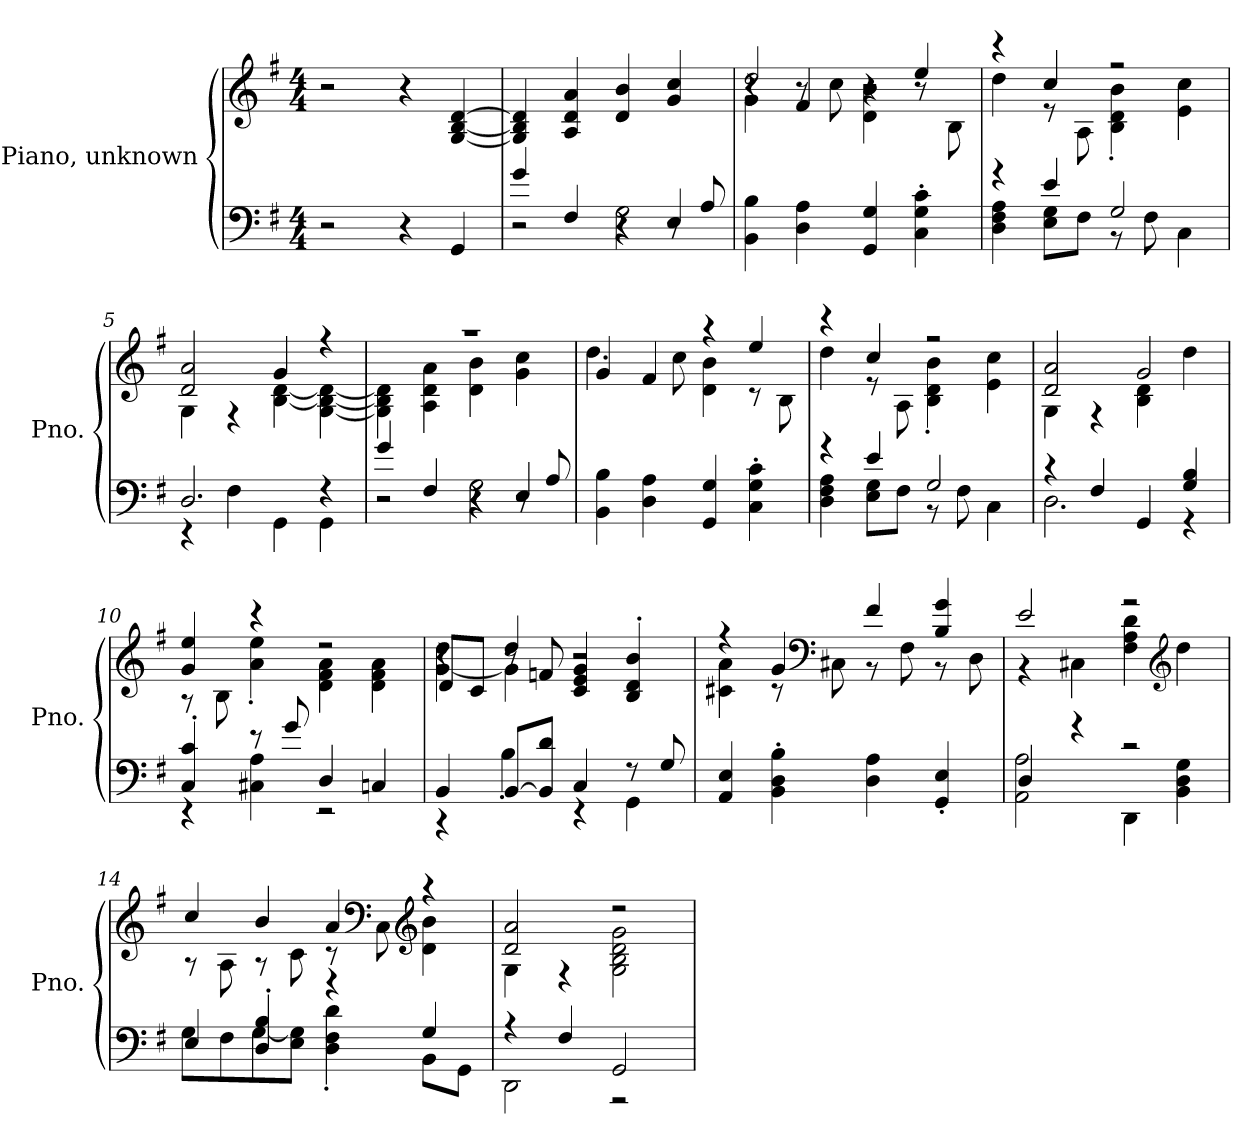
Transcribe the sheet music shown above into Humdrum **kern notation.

**kern	**kern
*part1	*part1
*staff2	*staff1
*I"Piano, unknown	*
*I'Pno.	*
*clefF4	*clefG2
*k[f#]	*k[f#]
*M4/4	*M4/4
*MM120	*MM120
=1	=1
2r	2r
4r	4r
4GG/	[4G/ [4B/ [4d/
=2	=2
*^	*
*	*^	*
4g/	2r	2r	4G/] 4B/] 4d/]
4F#/	.	.	4A/ 4d/ 4a/
4r	2G\	4r	4d/ 4b/
8r	.	4E/	4g/ 4cc/
8A/	.	.	.
*v	*v	*v	*
=3	=3
*	*^
*	*	*^
4BB\ 4B\	2dd/	4g\	4r
4D\ 4A\	.	8r	4f#/
.	.	8cc\	.
4GG/ 4G/	4r	4d\ 4b\	2r
4C\' 4G\' 4c\'	4ee/	8r	.
.	.	8B\	.
*	*	*v	*v
=4	=4	=4
*^	*	*
4r	4D\ 4F#\ 4A\	4r	4dd\
4e/	8E\ 8G\L	4cc/	8r
.	8F#\J	.	8A\
2G/	8r	2r	4B\' 4d\' 4b\'
.	8F#\	.	.
.	4C\	.	4e\ 4cc\
=5	=5	=5	=5
2.D/	4r	2d/ 2a/	4G\
.	4F#\	.	4r
.	4GG\	4g/	[4B\ [4d\
4r	4GG\	4r	[4G\ 4B\_ 4d\_
=6	=6	=6	=6
*	*^	*	*
4g/	2r	2r	1r	4G\] 4B\] 4d\]
4F#/	.	.	.	4A\ 4d\ 4a\
4r	2G\	4r	.	4d\ 4b\
8r	.	4E/	.	4g\ 4cc\
8A/	.	.	.	.
*v	*v	*v	*	*
!!LO:LB:g=z	!!
=7	=7	=7
4BB\ 4B\	4g/	4.dd\
4D\ 4A\	4f#/	.
.	.	8cc\
4GG/ 4G/	4r	4d\ 4b\
4C\' 4G\' 4c\'	4ee/	8r
.	.	8B\
=8	=8	=8
*^	*	*
4r	4D\ 4F#\ 4A\	4r	4dd\
4e/	8E\ 8G\L	4cc/	8r
.	8F#\J	.	8A\
2G/	8r	2r	4B\' 4d\' 4b\'
.	8F#\	.	.
.	4C\	.	4e\ 4cc\
=9	=9	=9	=9
4r	2.D\	2d/ 2a/	4G\
4F#/	.	.	4r
4GG/	.	2g/	4B\ 4d\
4G/ 4B/	4r	.	4dd\
=10	=10	=10	=10
4C/' 4c/'	4r	4g/ 4ee/	8r
.	.	.	8B\
8r	4C#X\ 4A\	4r	4a\' 4ee\'
8g/	.	.	.
4D/	2r	2r	4d\ 4f#\ 4a\
4Cn/	.	.	4d\ 4f#\ 4a\
=11	=11	=11	=11
*	*	*	*^
4BB/	4r	4r	[4g\ 4dd\	8d/L
.	.	.	.	8c/J
[8BB/L	4B'\	4dd/	4g\]	8r
8BB/] 8d/J	.	.	.	8fn/
4C/	4r	2r	2r	4c/ 4e/ 4g/
8r	4GG\	.	.	4B/' 4d/' 4b/'
8G/	.	.	.	.
*v	*v	*	*	*
*	*	*v	*v
!!LO:LB:g=z
=12	=12	=12
4AA/ 4E/	4r	4c#X\ 4a\
4BB\' 4D\' 4B\'	4g/	8r
*	*clefF4	*
.	.	8C#X\
4D\ 4A\	4f#/	8r
.	.	8F#\
4GG/' 4E/'	4B/ 4g/	8r
.	.	8D\
=13	=13	=13
*^	*	*
4D/	2AA\ 2A\	2e/	4r
4r	.	.	4C#X\
2r	4DD\	2r	4F#\ 4A\ 4d\
*	*	*clefG2	*
.	4BB\ 4D\ 4G\	.	4dd\
=14	=14	=14	=14
4E/	8G\L	4cc/	8r
.	8F#\	.	8A\
4D/' 4B/'	[8G\	4b/	8r
.	8E\ 8G\]J	.	8c\
4r	4D\' 4F#\' 4d\'	4a/	8r
*	*	*clefF4	*
.	.	.	8C\
*	*	*clefG2	*
4G/	8BB\L	4r	4d\ 4b\
.	8GG\J	.	.
=15	=15	=15	=15
4r	2DD\	2d/ 2a/	4G\
4F#/	.	.	4r
2GG/	2r	2r	2G\ 2B\ 2d\ 2g\
*v	*v	*	*
*	*v	*v
=	=
*-	*-
